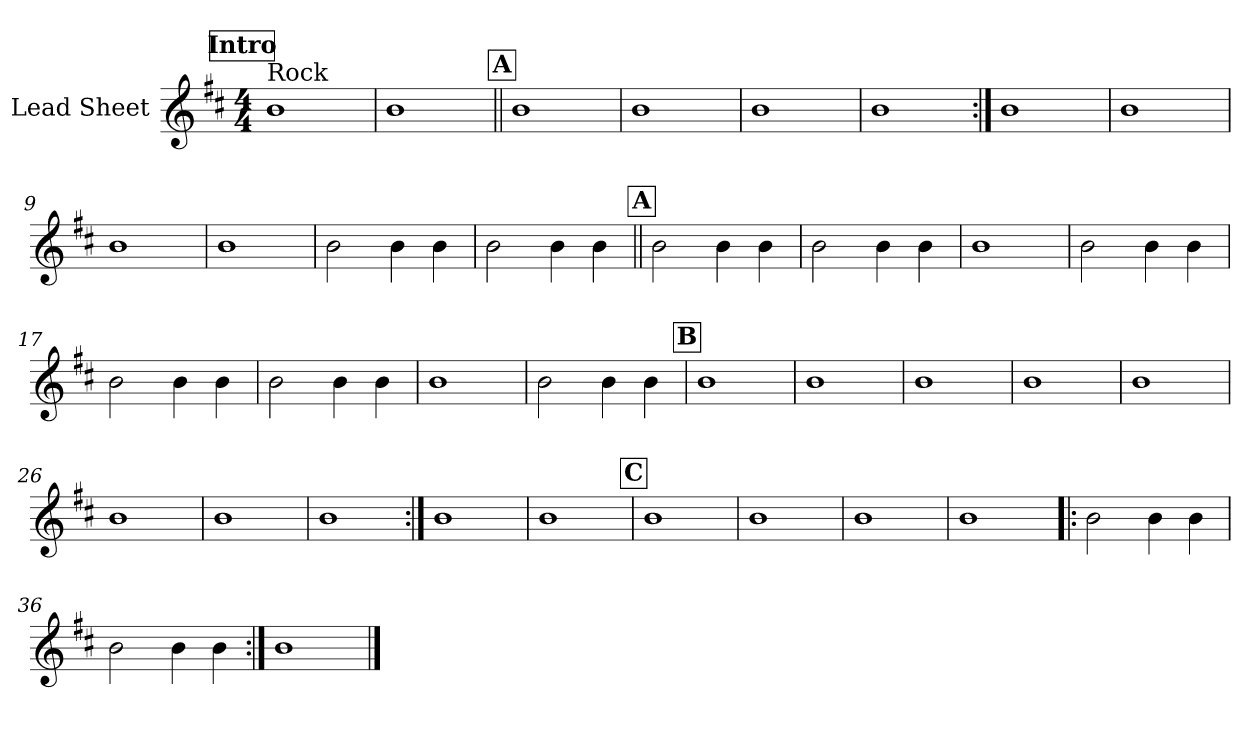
**kern
*part1
*staff1
*I"Lead Sheet
*clefG2
*k[f#c#]
*D:
*M4/4
*MM68
!!LO:REH:place=s1:a:fs=14:t=Intro
=1
!LO:TX:a:t=Rock
1b
=2
1b
!!LO:LB:g=z
!!LO:REH:place=s1:a:fs=14:t=A
=3||
1b
=4
1b
=5
1b
=6
1b
!!LO:LB:g=z
=7:|!
1b
=8
1b
=9
1b
=10
1b
!!LO:LB:g=z
=11
2b\
4b\
4b\
=12
2b\
4b\
4b\
!!LO:LB:g=z
!!LO:REH:place=s1:a:fs=14:t=A
=13||
2b\
4b\
4b\
=14
2b\
4b\
4b\
=15
1b
=16
2b\
4b\
4b\
!!LO:LB:g=z
=17
2b\
4b\
4b\
=18
2b\
4b\
4b\
=19
1b
=20
2b\
4b\
4b\
!!LO:LB:g=z
!!LO:REH:place=s1:a:fs=14:t=B
=21
1b
=22
1b
=23
1b
=24
1b
!!LO:LB:g=z
=25
1b
=26
1b
=27
1b
=28
1b
!!LO:LB:g=z
=29:|!
1b
=30
1b
!!LO:REH:place=s1:a:fs=14:t=C
=31
1b
=32
1b
!!LO:LB:g=z
=33
1b
=34
1b
=35!|:
2b\
4b\
4b\
=36
2b\
4b\
4b\
!!LO:PB:g=z
=37:|!
1b
==
*-
